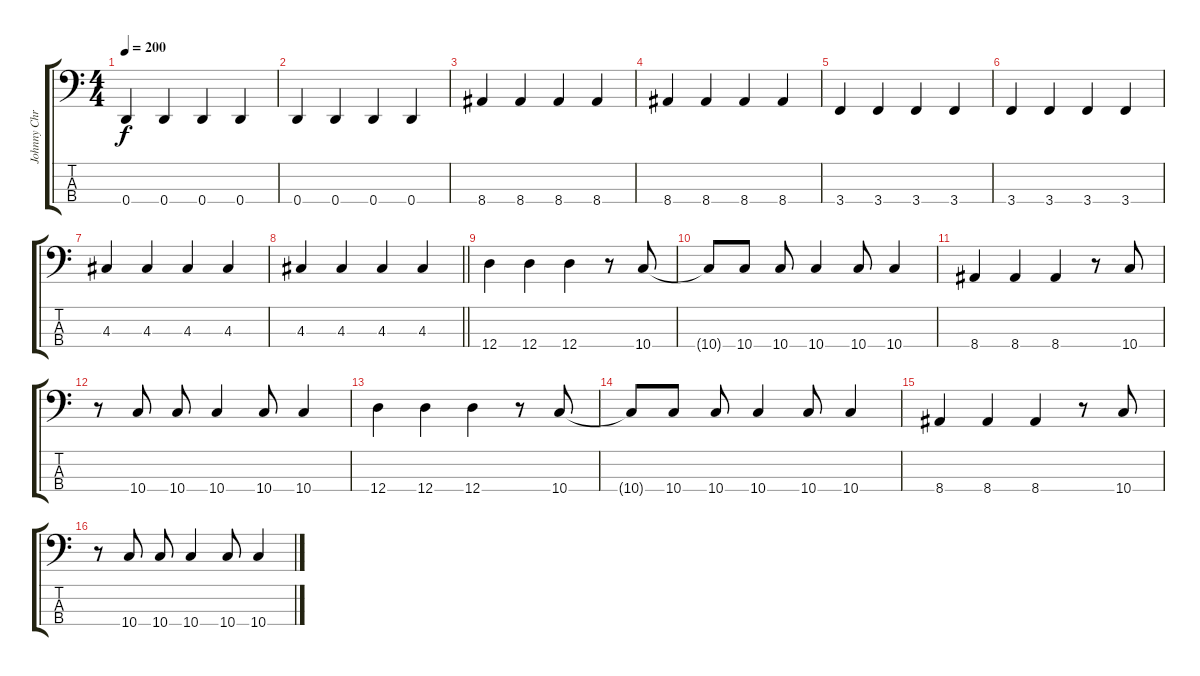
\track ("Johnny Christ" "Johnny Chr") {instrument electricbasspick}
\staff {score tabs}
\tuning (G2 D2 A1 D1) {hide}
\ts (4 4)
\tempo 200
\clef f4
\ks c
0.4.4{dy f} 0.4.4 0.4.4 0.4.4 |
0.4.4 0.4.4 0.4.4 0.4.4 |
8.4.4 8.4.4 8.4.4 8.4.4 |
8.4.4 8.4.4 8.4.4 8.4.4 |
3.4.4 3.4.4 3.4.4 3.4.4 |
3.4.4 3.4.4 3.4.4 3.4.4 |
4.3.4 4.3.4 4.3.4 4.3.4 |
\barLineRight lightlight
4.3.4 4.3.4 4.3.4 4.3.4 |
12.4.4 12.4.4 12.4.4 r.8 10.4.8 |
10.4{t}.8 10.4.8 10.4.8 10.4.4 10.4.8 10.4.4 |
8.4.4 8.4.4 8.4.4 r.8 10.4.8 |
r.8 10.4.8 10.4.8 10.4.4 10.4.8 10.4.4 |
12.4.4 12.4.4 12.4.4 r.8 10.4.8 |
10.4{t}.8 10.4.8 10.4.8 10.4.4 10.4.8 10.4.4 |
8.4.4 8.4.4 8.4.4 r.8 10.4.8 |
r.8 10.4.8 10.4.8 10.4.4 10.4.8 10.4.4
